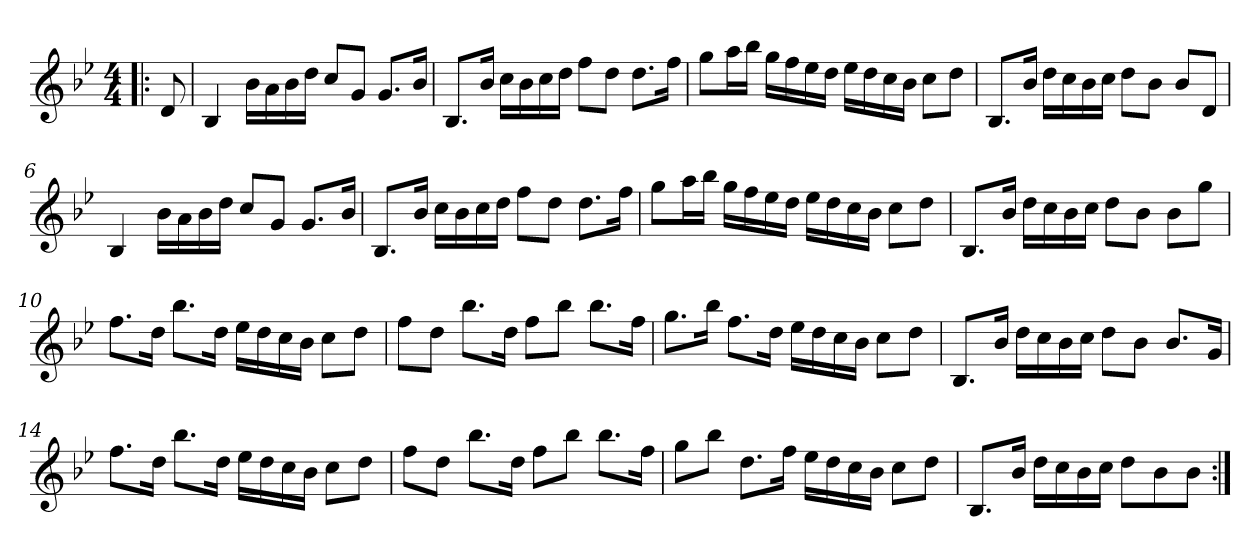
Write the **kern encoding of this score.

**kern
*part1
*staff1
*clefG2
*k[b-e-]
*B-:
*M4/4
*MM64
=1!|:
8d/
=2
4B-/
16b-\LL
16a\
16b-\
16dd\JJ
8cc/L
8g/J
8.g/L
16b-/Jk
=3
8.B-/L
16b-/Jk
16cc\LL
16b-\
16cc\
16dd\JJ
8ff\L
8dd\J
8.dd\L
16ff\Jk
=4
8gg\L
16aa\L
16bb-\JJ
16gg\LL
16ff\
16ee-\
16dd\JJ
16ee-\LL
16dd\
16cc\
16b-\JJ
8cc\L
8dd\J
!!LO:LB:g=z
=5
8.B-/L
16b-/Jk
16dd\LL
16cc\
16b-\
16cc\JJ
8dd\L
8b-\J
8b-/L
8d/J
=6
4B-/
16b-\LL
16a\
16b-\
16dd\JJ
8cc/L
8g/J
8.g/L
16b-/Jk
=7
8.B-/L
16b-/Jk
16cc\LL
16b-\
16cc\
16dd\JJ
8ff\L
8dd\J
8.dd\L
16ff\Jk
=8
8gg\L
16aa\L
16bb-\JJ
16gg\LL
16ff\
16ee-\
16dd\JJ
16ee-\LL
16dd\
16cc\
16b-\JJ
8cc\L
8dd\J
!!LO:LB:g=z
=9
8.B-/L
16b-/Jk
16dd\LL
16cc\
16b-\
16cc\JJ
8dd\L
8b-\J
8b-\L
8gg\J
=10
8.ff\L
16dd\Jk
8.bb-\L
16dd\Jk
16ee-\LL
16dd\
16cc\
16b-\JJ
8cc\L
8dd\J
=11
8ff\L
8dd\J
8.bb-\L
16dd\Jk
8ff\L
8bb-\J
8.bb-\L
16ff\Jk
=12
8.gg\L
16bb-\Jk
8.ff\L
16dd\Jk
16ee-\LL
16dd\
16cc\
16b-\JJ
8cc\L
8dd\J
!!LO:LB:g=z
=13
8.B-/L
16b-/Jk
16dd\LL
16cc\
16b-\
16cc\JJ
8dd\L
8b-\J
8.b-/L
16g/Jk
=14
8.ff\L
16dd\Jk
8.bb-\L
16dd\Jk
16ee-\LL
16dd\
16cc\
16b-\JJ
8cc\L
8dd\J
=15
8ff\L
8dd\J
8.bb-\L
16dd\Jk
8ff\L
8bb-\J
8.bb-\L
16ff\Jk
=16
8gg\L
8bb-\J
8.dd\L
16ff\Jk
16ee-\LL
16dd\
16cc\
16b-\JJ
8cc\L
8dd\J
!!LO:LB:g=z
=17
8.B-/L
16b-/Jk
16dd\LL
16cc\
16b-\
16cc\JJ
8dd\L
8b-\
8b-\J
=:|!
*-
